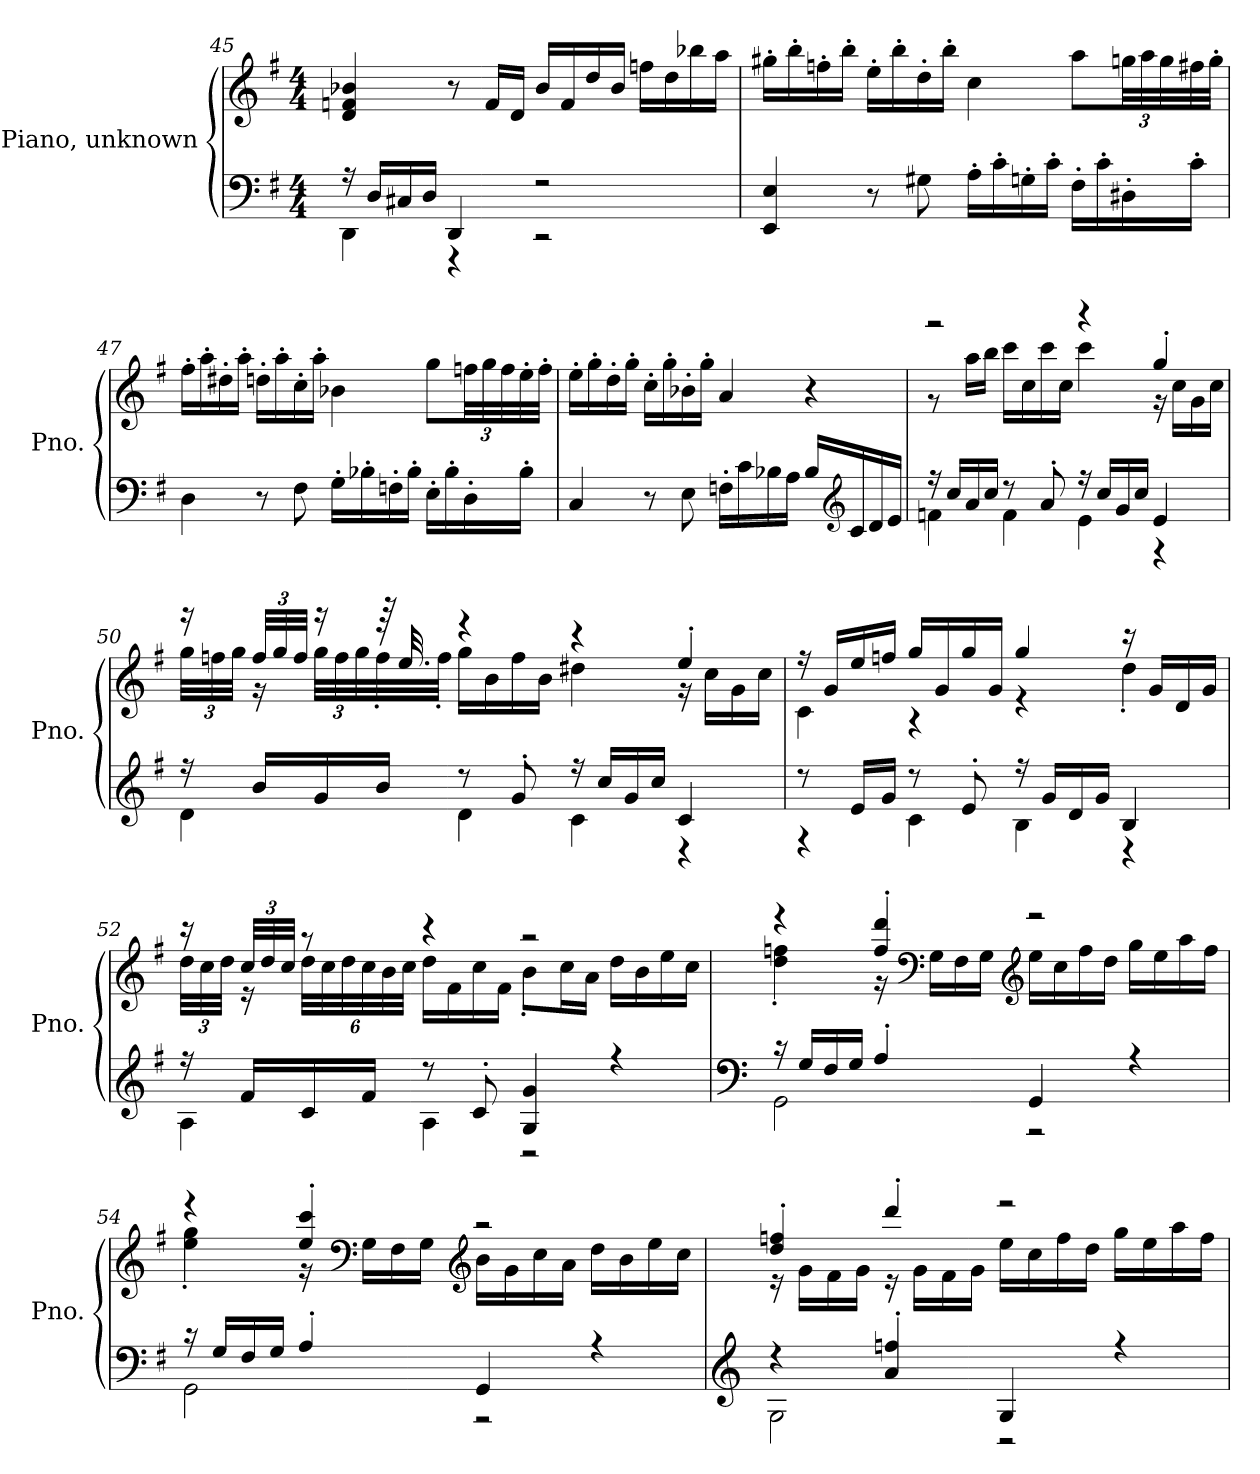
**kern	**kern
*part1	*part1
*staff2	*staff1
*I"Piano, unknown	*
*I'Pno.	*
*clefF4	*clefG2
*k[f#]	*k[f#]
*M4/4	*M4/4
=45	=45
*^	*
16r	4DD\	4d/ 4fn/ 4b-X/
16D/LL	.	.
16C#X/	.	.
16D/JJ	.	.
4DD/	4r	8r
.	.	16f/LL
.	.	16d/JJ
2r	2r	16b-/LL
.	.	16f/
.	.	16dd/
.	.	16b-/JJ
.	.	16ffn\LL
.	.	16dd\
.	.	16bb-X\
.	.	16aa\JJ
*v	*v	*
!!LO:PB:g=z
=46	=46
4EE/ 4E/	16gg#X'\LL
.	16bb'\
.	16ffn'\
.	16bb'\JJ
8r	16ee'\LL
.	16bb'\
8G#X\	16dd'\
.	16bb'\JJ
16A'\LL	4cc\
16c'\	.
16Gn'\	.
16c'\JJ	.
16F#'\LL	8aa\L
16c'\	.
*	*Xbrackettup
16D#X'\	48ggn\LL
.	48aa\
.	48gg\
16c'\JJ	32ff#X\
.	32gg'\JJJ
=47	=47
4D\	16ff#'\LL
.	16aa'\
.	16dd#X'\
.	16aa'\JJ
8r	16ddn'\LL
.	16aa'\
8F#\	16cc'\
.	16aa'\JJ
16G'\LL	4b-X\
16B-X'\	.
16Fn'\	.
16B-'\JJ	.
16E'\LL	8gg\L
16B-'\	.
16D'\	48ffn\LL
.	48gg\
.	48ff\
16B-'\JJ	32ee'\
.	32ff'\JJJ
!!LO:LB:g=z
=48	=48
4C/	16ee'\LL
.	16gg'\
.	16dd'\
.	16gg'\JJ
8r	16cc'\LL
.	16gg'\
8E\	16b-X'\
.	16gg'\JJ
16Fn'\LL	4a/
16c\	.
16B-X\	.
16A\JJ	.
16B-/LL	4r
*clefG2	*
16c/	.
16d/	.
16e/JJ	.
=49	=49
*^	*^
16r	4fn\	2r	8r
16cc/LL	.	.	.
16a/	.	.	16aa\LL
16cc/JJ	.	.	16bb\JJ
8r	4f\	.	16ccc\LL
.	.	.	16cc\
8a'/	.	.	16ccc\
.	.	.	16cc\JJ
16r	4e\	4r	4ccc\
16cc/LL	.	.	.
16g/	.	.	.
16cc/JJ	.	.	.
4e/	4r	4gg'/	16r
.	.	.	16cc\LL
.	.	.	16g\
.	.	.	16cc\JJ
!!LO:LB:g=z	!!
=50	=50	=50	=50
16r	4d\	16r	48gg\LLL
.	.	.	48ffn\
.	.	.	48gg\JJJ
16b/LL	.	48ff/LLL	16r
.	.	48gg/	.
.	.	48ff/JJJ	.
16g/	.	16r	48gg\LLL
.	.	.	48ff\
.	.	.	48gg\
16b/JJ	.	64r	32ff'\
.	.	32.ee/	.
.	.	.	32ff'\JJJ
8r	4d\	4r	16gg\LL
.	.	.	16b\
8g'/	.	.	16ff\
.	.	.	16b\JJ
16r	4c\	4r	4dd#X\
16cc/LL	.	.	.
16g/	.	.	.
16cc/JJ	.	.	.
4c/	4r	4ee'/	16r
.	.	.	16cc\LL
.	.	.	16g\
.	.	.	16cc\JJ
=51	=51	=51	=51
8r	4r	16r	4c\
.	.	16g/LL	.
16e/LL	.	16ee/	.
16g/JJ	.	16ffn/JJ	.
8r	4c\	16gg/LL	4r
.	.	16g/	.
8e'/	.	16gg/	.
.	.	16g/JJ	.
16r	4B\	4gg/	4r
16g/LL	.	.	.
16d/	.	.	.
16g/JJ	.	.	.
4B/	4r	16r	4dd'\
.	.	16g/LL	.
.	.	16d/	.
.	.	16g/JJ	.
!!LO:LB:g=z	!!
=52	=52	=52	=52
16r	4A\	16r	48dd\LLL
.	.	.	48cc\
.	.	.	48dd\JJJ
16f#/LL	.	48cc/LLL	16r
.	.	48dd/	.
.	.	48cc/JJJ	.
16c/	.	8r	48dd\LLL
.	.	.	48cc\
.	.	.	48dd\
16f#/JJ	.	.	48cc\
.	.	.	48b\
.	.	.	48cc\JJJ
8r	4A\	4r	16dd\LL
.	.	.	16f#\
8c'/	.	.	16cc\
.	.	.	16f#\JJ
4G/ 4g/	2r	2r	8b'\L
.	.	.	16cc\L
.	.	.	16a\JJ
4r	.	.	16dd\LL
.	.	.	16b\
.	.	.	16ee\
.	.	.	16cc\JJ
=53	=53	=53	=53
*clefF4	*	*	*
16r	2GG\	4r	4dd\' 4ffn\'
16G/LL	.	.	.
16F#/	.	.	.
16G/JJ	.	.	.
4A'/	.	4ff/' 4ddd/'	16r
*	*	*clefF4	*
.	.	.	16G\LL
.	.	.	16F#\
.	.	.	16G\JJ
*	*	*clefG2	*
4GG/	2r	2r	16ee\LL
.	.	.	16cc\
.	.	.	16ff\
.	.	.	16dd\JJ
4r	.	.	16gg\LL
.	.	.	16ee\
.	.	.	16aa\
.	.	.	16ff\JJ
!!LO:LB:g=z	!!
=54	=54	=54	=54
16r	2GG\	4r	4ee\' 4gg\'
16G/LL	.	.	.
16F#/	.	.	.
16G/JJ	.	.	.
4A'/	.	4ee/' 4ccc/'	16r
*	*	*clefF4	*
.	.	.	16G\LL
.	.	.	16F#\
.	.	.	16G\JJ
*	*	*clefG2	*
4GG/	2r	2r	16b\LL
.	.	.	16g\
.	.	.	16cc\
.	.	.	16a\JJ
4r	.	.	16dd\LL
.	.	.	16b\
.	.	.	16ee\
.	.	.	16cc\JJ
=55	=55	=55	=55
*clefG2	*	*	*
4r	2G\	4dd/' 4ffn/'	16r
.	.	.	16g\LL
.	.	.	16f#\
.	.	.	16g\JJ
4a/' 4ffn/'	.	4ddd'/	16r
.	.	.	16g\LL
.	.	.	16f#\
.	.	.	16g\JJ
4G/	2r	2r	16ee\LL
.	.	.	16cc\
.	.	.	16ff\
.	.	.	16dd\JJ
4r	.	.	16gg\LL
.	.	.	16ee\
.	.	.	16aa\
.	.	.	16ff\JJ
*v	*v	*	*
*	*v	*v
=	=
*-	*-
